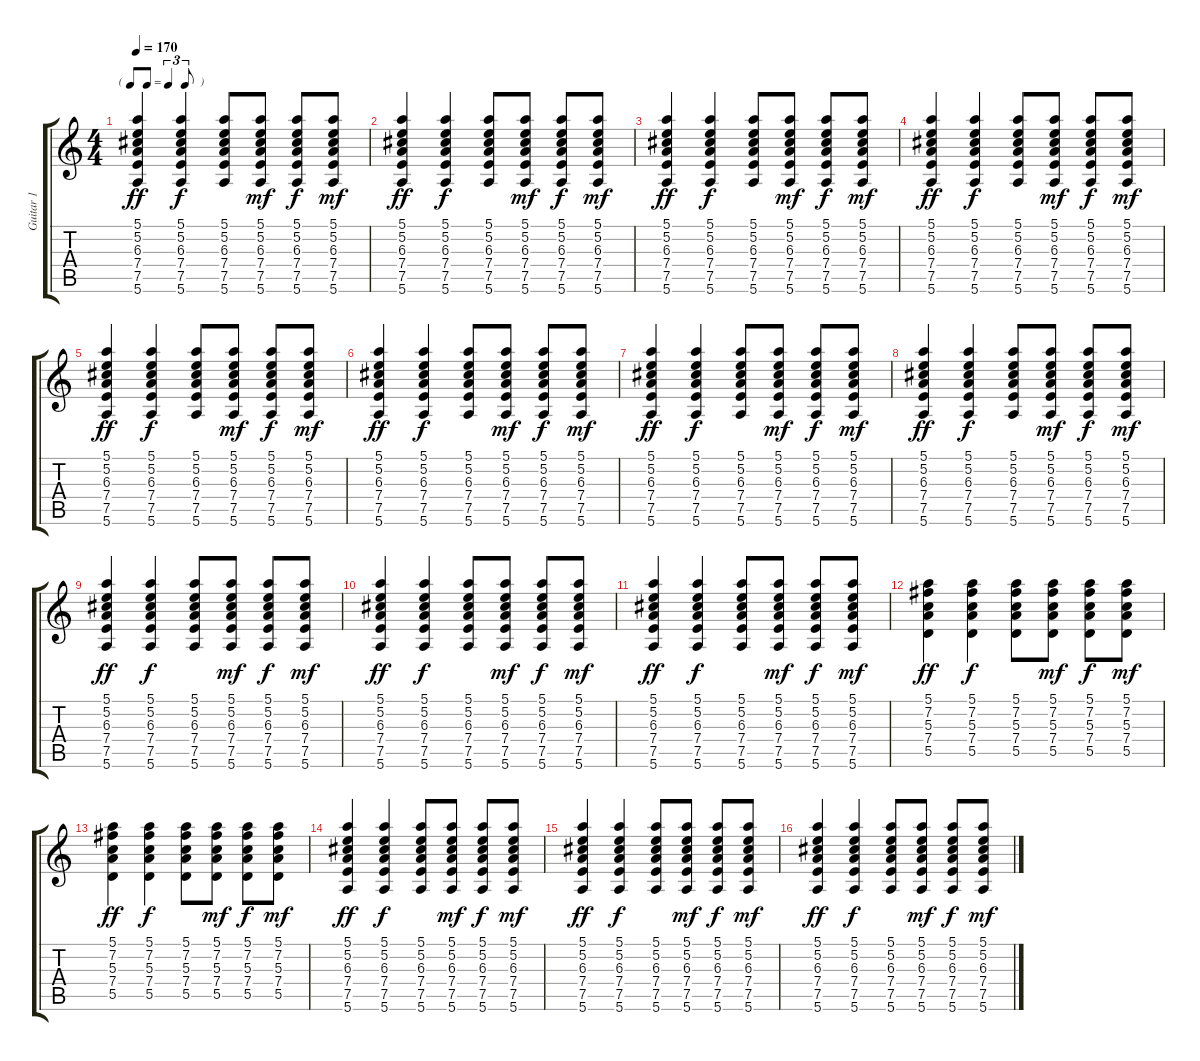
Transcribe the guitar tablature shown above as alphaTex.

\track ("Guitar 1" "Guitar 1") {instrument acousticguitarsteel}
\staff {score tabs}
\tuning (E4 B3 G3 D3 A2 E2) {hide}
\ts (4 4)
\tf triplet8th
\tempo 170
\clef g2
\ks c
(5.1 5.2 6.3 7.4 7.5 5.6).4{dy ff} (5.1 5.2 6.3 7.4 7.5 5.6).4{dy f} (5.1 5.2 6.3 7.4 7.5 5.6).8 (5.1 5.2 6.3 7.4 7.5 5.6).8{dy mf} (5.1 5.2 6.3 7.4 7.5 5.6).8{dy f} (5.1 5.2 6.3 7.4 7.5 5.6).8{dy mf} |
(5.1 5.2 6.3 7.4 7.5 5.6).4{dy ff} (5.1 5.2 6.3 7.4 7.5 5.6).4{dy f} (5.1 5.2 6.3 7.4 7.5 5.6).8 (5.1 5.2 6.3 7.4 7.5 5.6).8{dy mf} (5.1 5.2 6.3 7.4 7.5 5.6).8{dy f} (5.1 5.2 6.3 7.4 7.5 5.6).8{dy mf} |
(5.1 5.2 6.3 7.4 7.5 5.6).4{dy ff} (5.1 5.2 6.3 7.4 7.5 5.6).4{dy f} (5.1 5.2 6.3 7.4 7.5 5.6).8 (5.1 5.2 6.3 7.4 7.5 5.6).8{dy mf} (5.1 5.2 6.3 7.4 7.5 5.6).8{dy f} (5.1 5.2 6.3 7.4 7.5 5.6).8{dy mf} |
(5.1 5.2 6.3 7.4 7.5 5.6).4{dy ff} (5.1 5.2 6.3 7.4 7.5 5.6).4{dy f} (5.1 5.2 6.3 7.4 7.5 5.6).8 (5.1 5.2 6.3 7.4 7.5 5.6).8{dy mf} (5.1 5.2 6.3 7.4 7.5 5.6).8{dy f} (5.1 5.2 6.3 7.4 7.5 5.6).8{dy mf} |
(5.1 5.2 6.3 7.4 7.5 5.6).4{dy ff} (5.1 5.2 6.3 7.4 7.5 5.6).4{dy f} (5.1 5.2 6.3 7.4 7.5 5.6).8 (5.1 5.2 6.3 7.4 7.5 5.6).8{dy mf} (5.1 5.2 6.3 7.4 7.5 5.6).8{dy f} (5.1 5.2 6.3 7.4 7.5 5.6).8{dy mf} |
(5.1 5.2 6.3 7.4 7.5 5.6).4{dy ff} (5.1 5.2 6.3 7.4 7.5 5.6).4{dy f} (5.1 5.2 6.3 7.4 7.5 5.6).8 (5.1 5.2 6.3 7.4 7.5 5.6).8{dy mf} (5.1 5.2 6.3 7.4 7.5 5.6).8{dy f} (5.1 5.2 6.3 7.4 7.5 5.6).8{dy mf} |
(5.1 5.2 6.3 7.4 7.5 5.6).4{dy ff} (5.1 5.2 6.3 7.4 7.5 5.6).4{dy f} (5.1 5.2 6.3 7.4 7.5 5.6).8 (5.1 5.2 6.3 7.4 7.5 5.6).8{dy mf} (5.1 5.2 6.3 7.4 7.5 5.6).8{dy f} (5.1 5.2 6.3 7.4 7.5 5.6).8{dy mf} |
(5.1 5.2 6.3 7.4 7.5 5.6).4{dy ff} (5.1 5.2 6.3 7.4 7.5 5.6).4{dy f} (5.1 5.2 6.3 7.4 7.5 5.6).8 (5.1 5.2 6.3 7.4 7.5 5.6).8{dy mf} (5.1 5.2 6.3 7.4 7.5 5.6).8{dy f} (5.1 5.2 6.3 7.4 7.5 5.6).8{dy mf} |
(5.1 5.2 6.3 7.4 7.5 5.6).4{dy ff} (5.1 5.2 6.3 7.4 7.5 5.6).4{dy f} (5.1 5.2 6.3 7.4 7.5 5.6).8 (5.1 5.2 6.3 7.4 7.5 5.6).8{dy mf} (5.1 5.2 6.3 7.4 7.5 5.6).8{dy f} (5.1 5.2 6.3 7.4 7.5 5.6).8{dy mf} |
(5.1 5.2 6.3 7.4 7.5 5.6).4{dy ff} (5.1 5.2 6.3 7.4 7.5 5.6).4{dy f} (5.1 5.2 6.3 7.4 7.5 5.6).8 (5.1 5.2 6.3 7.4 7.5 5.6).8{dy mf} (5.1 5.2 6.3 7.4 7.5 5.6).8{dy f} (5.1 5.2 6.3 7.4 7.5 5.6).8{dy mf} |
(5.1 5.2 6.3 7.4 7.5 5.6).4{dy ff} (5.1 5.2 6.3 7.4 7.5 5.6).4{dy f} (5.1 5.2 6.3 7.4 7.5 5.6).8 (5.1 5.2 6.3 7.4 7.5 5.6).8{dy mf} (5.1 5.2 6.3 7.4 7.5 5.6).8{dy f} (5.1 5.2 6.3 7.4 7.5 5.6).8{dy mf} |
(5.1 7.2 5.3 7.4 5.5).4{dy ff} (5.1 7.2 5.3 7.4 5.5).4{dy f} (5.1 7.2 5.3 7.4 5.5).8 (5.1 7.2 5.3 7.4 5.5).8{dy mf} (5.1 7.2 5.3 7.4 5.5).8{dy f} (5.1 7.2 5.3 7.4 5.5).8{dy mf} |
(5.1 7.2 5.3 7.4 5.5).4{dy ff} (5.1 7.2 5.3 7.4 5.5).4{dy f} (5.1 7.2 5.3 7.4 5.5).8 (5.1 7.2 5.3 7.4 5.5).8{dy mf} (5.1 7.2 5.3 7.4 5.5).8{dy f} (5.1 7.2 5.3 7.4 5.5).8{dy mf} |
(5.1 5.2 6.3 7.4 7.5 5.6).4{dy ff} (5.1 5.2 6.3 7.4 7.5 5.6).4{dy f} (5.1 5.2 6.3 7.4 7.5 5.6).8 (5.1 5.2 6.3 7.4 7.5 5.6).8{dy mf} (5.1 5.2 6.3 7.4 7.5 5.6).8{dy f} (5.1 5.2 6.3 7.4 7.5 5.6).8{dy mf} |
(5.1 5.2 6.3 7.4 7.5 5.6).4{dy ff} (5.1 5.2 6.3 7.4 7.5 5.6).4{dy f} (5.1 5.2 6.3 7.4 7.5 5.6).8 (5.1 5.2 6.3 7.4 7.5 5.6).8{dy mf} (5.1 5.2 6.3 7.4 7.5 5.6).8{dy f} (5.1 5.2 6.3 7.4 7.5 5.6).8{dy mf} |
(5.1 5.2 6.3 7.4 7.5 5.6).4{dy ff} (5.1 5.2 6.3 7.4 7.5 5.6).4{dy f} (5.1 5.2 6.3 7.4 7.5 5.6).8 (5.1 5.2 6.3 7.4 7.5 5.6).8{dy mf} (5.1 5.2 6.3 7.4 7.5 5.6).8{dy f} (5.1 5.2 6.3 7.4 7.5 5.6).8{dy mf}
